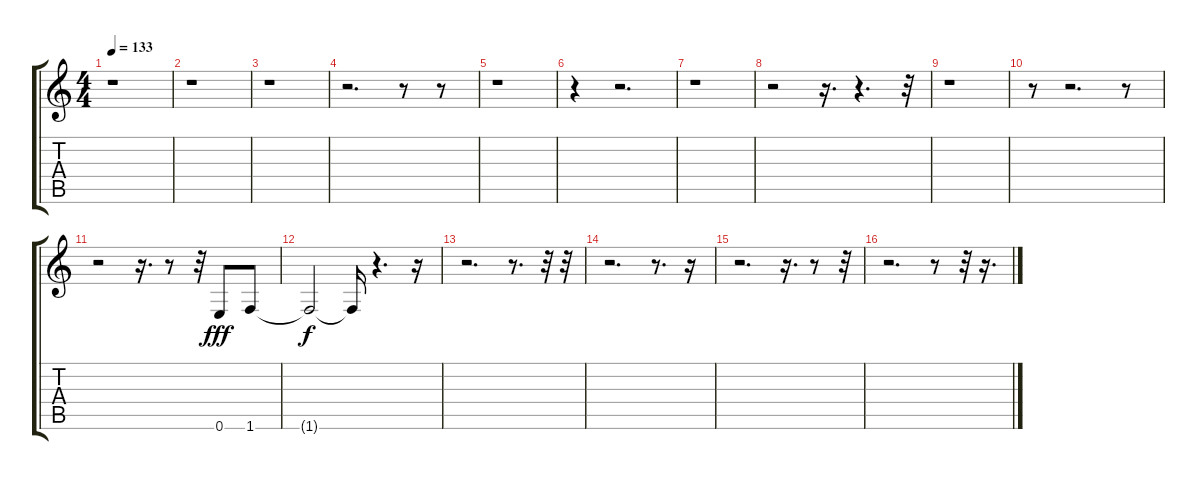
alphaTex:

\track "" {instrument electricbassfinger}
\staff {score tabs}
\tuning (E4 B3 G3 D3 A2 E2) {hide}
\ts (4 4)
\tempo 133
\clef g2
\ks c
r.1{dy f} |
r.1 |
r.1 |
r.2{d} r.8 r.8 |
r.1 |
r.4 r.2{d} |
r.1 |
r.2 r.16{d} r.4{d} r.32 |
r.1 |
r.8 r.2{d} r.8 |
r.2 r.16{d} r.8 r.32 0.6.8{dy fff} 1.6.8 |
1.6{t}.2{dy f} 1.6{t}.16 r.4{d} r.16 |
r.2{d} r.8{d} r.32 r.32 |
r.2{d} r.8{d} r.16 |
r.2{d} r.16{d} r.8 r.32 |
r.2{d} r.8 r.32 r.16{d}
